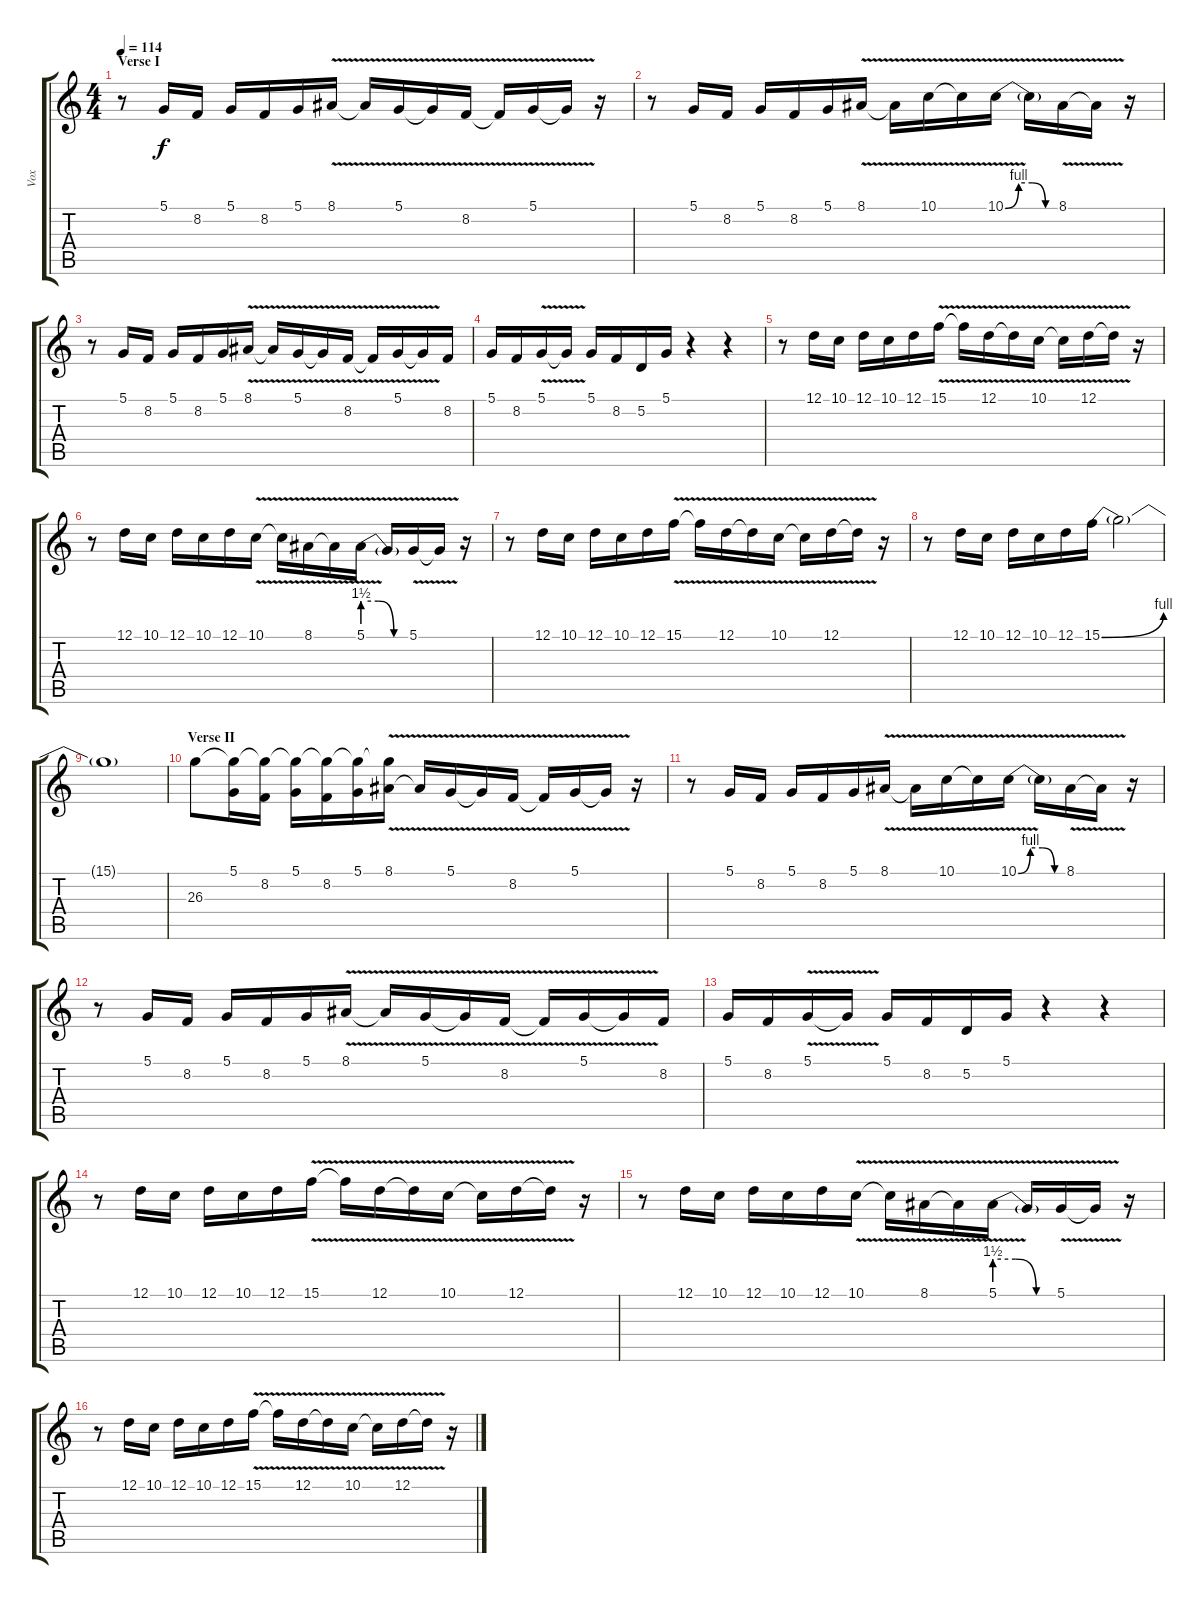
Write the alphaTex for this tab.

\track ("Vox" "Vox") {instrument lead2sawtooth}
\staff {score tabs}
\tuning (D4 A3 F3 C3 G2 C2) {hide}
\ts (4 4)
\section ("" "Verse I")
\tempo 114
\clef g2
\ks c
r.8{dy f} 5.1.16 8.2.16 5.1.16 8.2.16 5.1.16 8.1{v}.16 8.1{t}.16 5.1{v}.16 5.1{t}.16 8.2{v}.16 8.2{t}.16 5.1{v}.16 5.1{t}.16 r.16 |
r.8 5.1.16 8.2.16 5.1.16 8.2.16 5.1.16 8.1{v}.16 8.1{t}.16 10.1{v}.16 10.1{t}.16 10.1{be (custom 0 0 15 4 30 4 45 0 60 0) v}.16 10.1{t}.16 8.1{v}.16 8.1{t}.16 r.16 |
r.8 5.1.16 8.2.16 5.1.16 8.2.16 5.1.16 8.1{v}.16 8.1{t}.16 5.1{v}.16 5.1{t}.16 8.2{v}.16 8.2{t}.16 5.1{v}.16 5.1{t}.16 8.2.16 |
5.1.16 8.2.16 5.1{v}.16 5.1{t}.16 5.1.16 8.2.16 5.2.16 5.1.16 r.4 r.4 |
r.8 12.1.16 10.1.16 12.1.16 10.1.16 12.1.16 15.1{v}.16 15.1{t}.16 12.1{v}.16 12.1{t}.16 10.1{v}.16 10.1{t}.16 12.1{v}.16 12.1{t}.16 r.16 |
r.8 12.1.16 10.1.16 12.1.16 10.1.16 12.1.16 10.1{v}.16 10.1{t}.16 8.1{v}.16 8.1{t}.16 5.1{be (custom 0 6 20 6 40 0 60 0) v}.16 5.1{t}.16 5.1{v}.16 5.1{t}.16 r.16 |
r.8 12.1.16 10.1.16 12.1.16 10.1.16 12.1.16 15.1{v}.16 15.1{t}.16 12.1{v}.16 12.1{t}.16 10.1{v}.16 10.1{t}.16 12.1{v}.16 12.1{t}.16 r.16 |
r.8 12.1.16 10.1.16 12.1.16 10.1.16 12.1.16 15.1{be (bend 0 0 60 4)}.16 15.1{t}.2 |
15.1{t}.1 |
\section ("" "Verse II")
26.3.8 (5.1 26.3{t}).16 (8.2 26.3{t}).16 (5.1 26.3{t}).16 (8.2 26.3{t}).16 (5.1 26.3{t}).16 (8.1{v} 26.3{t}).16 8.1{t}.16 5.1{v}.16 5.1{t}.16 8.2{v}.16 8.2{t}.16 5.1{v}.16 5.1{t}.16 r.16 |
r.8 5.1.16 8.2.16 5.1.16 8.2.16 5.1.16 8.1{v}.16 8.1{t}.16 10.1{v}.16 10.1{t}.16 10.1{be (custom 0 0 15 4 30 4 45 0 60 0) v}.16 10.1{t}.16 8.1{v}.16 8.1{t}.16 r.16 |
r.8 5.1.16 8.2.16 5.1.16 8.2.16 5.1.16 8.1{v}.16 8.1{t}.16 5.1{v}.16 5.1{t}.16 8.2{v}.16 8.2{t}.16 5.1{v}.16 5.1{t}.16 8.2.16 |
5.1.16 8.2.16 5.1{v}.16 5.1{t}.16 5.1.16 8.2.16 5.2.16 5.1.16 r.4 r.4 |
r.8 12.1.16 10.1.16 12.1.16 10.1.16 12.1.16 15.1{v}.16 15.1{t}.16 12.1{v}.16 12.1{t}.16 10.1{v}.16 10.1{t}.16 12.1{v}.16 12.1{t}.16 r.16 |
r.8 12.1.16 10.1.16 12.1.16 10.1.16 12.1.16 10.1{v}.16 10.1{t}.16 8.1{v}.16 8.1{t}.16 5.1{be (custom 0 6 20 6 40 0 60 0) v}.16 5.1{t}.16 5.1{v}.16 5.1{t}.16 r.16 |
r.8 12.1.16 10.1.16 12.1.16 10.1.16 12.1.16 15.1{v}.16 15.1{t}.16 12.1{v}.16 12.1{t}.16 10.1{v}.16 10.1{t}.16 12.1{v}.16 12.1{t}.16 r.16
